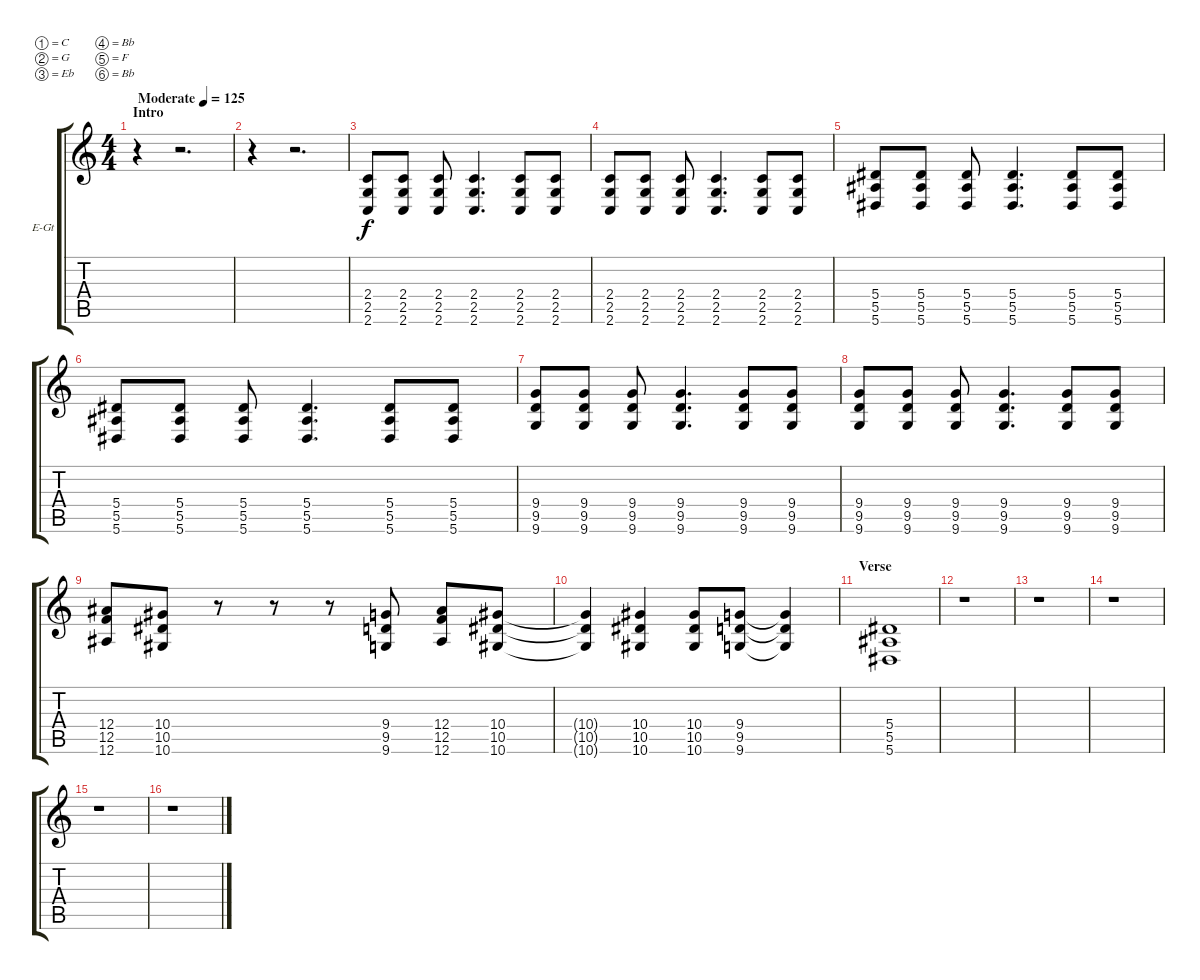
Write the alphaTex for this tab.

\bracketExtendMode groupsimilarinstruments
\firstSystemTrackNameOrientation horizontal
\otherSystemsTrackNameOrientation horizontal
\track ("Rythm (Ben Burnley)" "E-Gt") {instrument overdrivenguitar}
\staff {score tabs}
\tuning (C4 G3 Eb3 Bb2 F2 Bb1)
\ts (4 4)
\beaming (8 2 2 2 2)
\section ("" "Intro")
\tempo (125 "Moderate")
\clef g2
\ks c
r.4{dy f instrument overdrivenguitar} r.2{d} |
r.4 r.2{d} |
(2.4 2.5 2.6).8 (2.4 2.5 2.6).8 (2.4 2.5 2.6).8 (2.4 2.5 2.6).4{d} (2.4 2.5 2.6).8 (2.4 2.5 2.6).8 |
(2.4 2.5 2.6).8 (2.4 2.5 2.6).8 (2.4 2.5 2.6).8 (2.4 2.5 2.6).4{d} (2.4 2.5 2.6).8 (2.4 2.5 2.6).8 |
(5.4 5.5 5.6).8 (5.4 5.5 5.6).8 (5.4 5.5 5.6).8 (5.4 5.5 5.6).4{d} (5.4 5.5 5.6).8 (5.4 5.5 5.6).8 |
(5.4 5.5 5.6).8 (5.4 5.5 5.6).8 (5.4 5.5 5.6).8 (5.4 5.5 5.6).4{d} (5.4 5.5 5.6).8 (5.4 5.5 5.6).8 |
(9.4 9.5 9.6).8 (9.4 9.5 9.6).8 (9.4 9.5 9.6).8 (9.4 9.5 9.6).4{d} (9.4 9.5 9.6).8 (9.4 9.5 9.6).8 |
(9.4 9.5 9.6).8 (9.4 9.5 9.6).8 (9.4 9.5 9.6).8 (9.4 9.5 9.6).4{d} (9.4 9.5 9.6).8 (9.4 9.5 9.6).8 |
(12.4 12.5 12.6).8 (10.4 10.5 10.6).8 r.8 r.8 r.8 (9.4 9.5 9.6).8 (12.4 12.5 12.6).8 (10.4 10.5 10.6).8 |
(10.4{t} 10.5{t} 10.6{t}).4 (10.4 10.5 10.6).4 (10.4 10.5 10.6).8 (9.4 9.5 9.6).8 (9.4{t} 9.5{t} 9.6{t}).4 |
\section ("" "Verse")
(5.4 5.5 5.6).1 |
r.1 |
r.1 |
r.1 |
r.1 |
r.1
